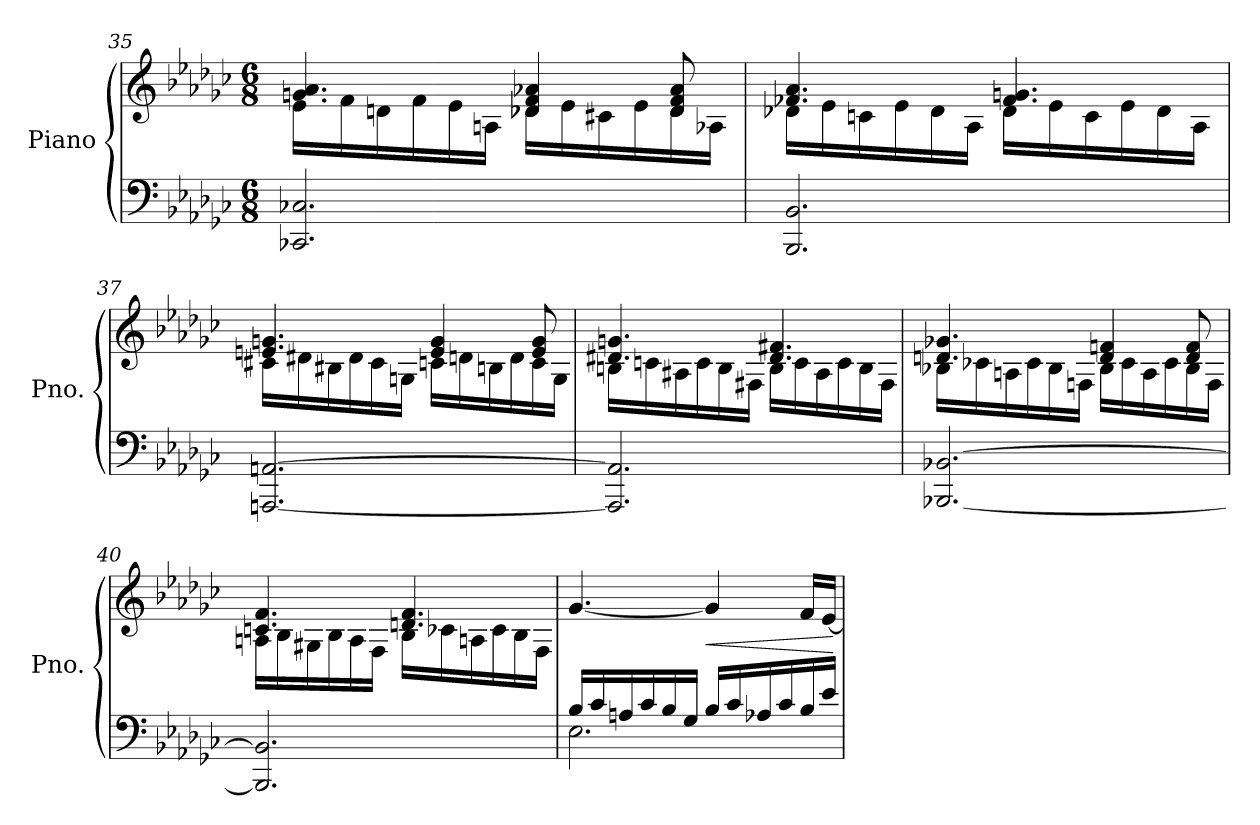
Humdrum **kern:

**kern	**kern	**dynam
*part1	*part1	*part1
*staff2	*staff1	*staff1/2
*I"Piano	*	*
*I'Pno.	*	*
!!LO:LB:g=z
*clefF4	*clefG2	*
*k[b-e-a-d-g-c-]	*k[b-e-a-d-g-c-]	*
*M6/8	*M6/8	*
=35	=35	=35
*	*^	*
2.CC-X/ 2.C-X/	16e-\LL	4.gn/ 4.a-/	.
.	16f\	.	.
.	16dn\	.	.
.	16f\	.	.
.	16e-\	.	.
.	16An\JJ	.	.
.	16d-X\LL	4d-/ 4f/ 4a-X/	.
.	16e-\	.	.
.	16c#X\	.	.
.	16e-\	.	.
.	16d-\	8d-/ 8f/ 8a-/	.
.	16A-X\JJ	.	.
=36	=36	=36	=36
2.BBB-/ 2.BB-/	16d-X\LL	4.f-X/ 4.a-/	.
.	16e-\	.	.
.	16cn\	.	.
.	16e-\	.	.
.	16d-\	.	.
.	16A-\JJ	.	.
.	16d-\LL	4.f-/ 4.gn/	.
.	16e-\	.	.
.	16c\	.	.
.	16e-\	.	.
.	16d-\	.	.
.	16A-\JJ	.	.
!!LO:PB:g=z	!!
=37	=37	=37	=37
[2.AAAn/ [2.AAn/	16c#X\LL	4.en/ 4.gn/	.
.	16d#X\	.	.
.	16B#X\	.	.
.	16d#\	.	.
.	16c#\	.	.
.	16Gn\JJ	.	.
.	16cn\LL	4e/ 4g/	.
.	16dn\	.	.
.	16Bn\	.	.
.	16d\	.	.
.	16c\	8e/ 8g/	.
.	16G\JJ	.	.
=38	=38	=38	=38
2.AAA/] 2.AA/]	16Bn\LL	4.d#X/ 4.gn/	.
.	16cn\	.	.
.	16A#X\	.	.
.	16c\	.	.
.	16B\	.	.
.	16F#X\JJ	.	.
.	16B\LL	4.d#/ 4.f#X/	.
.	16c\	.	.
.	16A#\	.	.
.	16c\	.	.
.	16B\	.	.
.	16F#\JJ	.	.
!!LO:LB:g=z	!!
=39	=39	=39	=39
[2.BBB-X/ [2.BB-X/	16B-X\LL	4.dn/ 4.g-X/	.
.	16c-X\	.	.
.	16An\	.	.
.	16c-\	.	.
.	16B-\	.	.
.	16Fn\JJ	.	.
.	16B-\LL	4d/ 4fn/	.
.	16c-\	.	.
.	16A\	.	.
.	16c-\	.	.
.	16B-\	8d/ 8f/	.
.	16F\JJ	.	.
=40	=40	=40	=40
2.BBB-/] 2.BB-/]	16An\LL	4.cn/ 4.f/	.
.	16B-\	.	.
.	16G#X\	.	.
.	16B-\	.	.
.	16A\	.	.
.	16F\JJ	.	.
.	16B-\LL	4.dn/ 4.f/	.
.	16c-X\	.	.
.	16An\	.	.
.	16c-\	.	.
.	16B-\	.	.
.	16F\JJ	.	.
*	*v	*v	*
!!LO:LB:g=z
=41	=41	=41
*^	*	*
16B-/LL	2.E-\	[4.g-/	.
16c-/	.	.	.
16An/	.	.	.
16c-/	.	.	.
16B-/	.	.	.
16G-/JJ	.	.	.
!	!	!	!LO:HP:b
16B-/LL	.	4g-/]	<
16c-/	.	.	.
16A-X/	.	.	.
16c-/	.	.	.
16B-/	.	16f/LL	.
16e-/JJ	.	[16e-/JJ	.
*v	*v	*	*
.	.	[
=	=	=
*-	*-	*-
